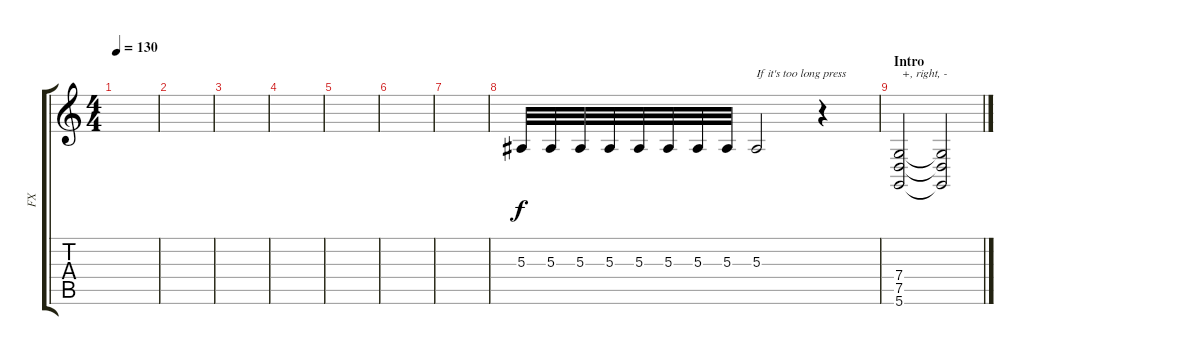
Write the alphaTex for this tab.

\track ("FX" "FX") {instrument reversecymbal}
\staff {score tabs}
\tuning (D4 A3 F3 C3 G2 D2) {hide}
\ts (4 4)
\tempo 130
\clef g2
\ks c
|
|
|
|
|
|
|
5.3.32 5.3.32 5.3.32 5.3.32 5.3.32 5.3.32 5.3.32 5.3.32 5.3.2{txt "If it's too long press"} r.4 |
\section ("" "Intro")
(7.4 7.5 5.6).2{txt " +, right, -" instrument orchestrahit} (7.4{t} 7.5{t} 5.6{t}).2
